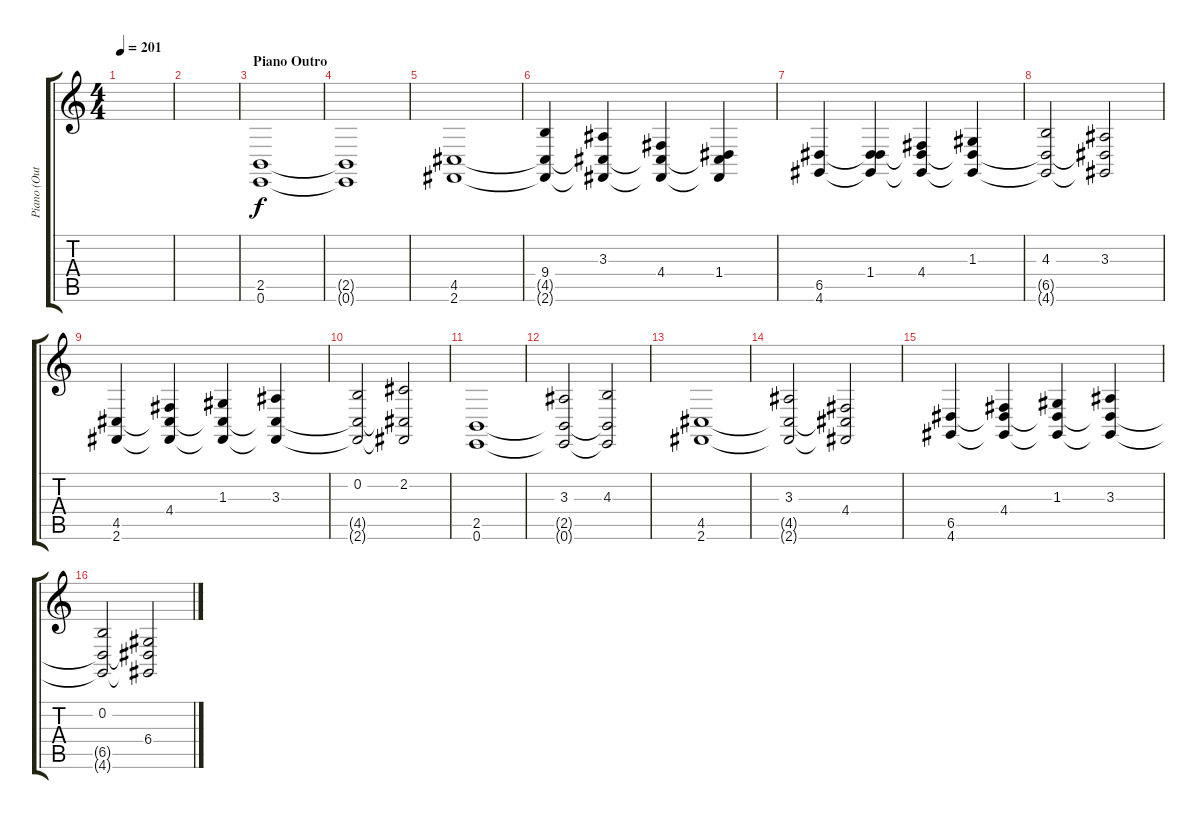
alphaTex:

\track ("Piano (Outro)" "Piano (Out") {instrument acousticgrandpiano}
\staff {score tabs}
\tuning (E4 B3 G3 D3 A2 E2) {hide}
\ts (4 4)
\tempo 201
\clef g2
\ks c
|
|
\section ("" "Piano Outro")
(2.5 0.6).1 |
(2.5{t} 0.6{t}).1 |
(4.5 2.6).1 |
(9.4 4.5{t} 2.6{t}).4 (3.3 4.5{t} 2.6{t}).4 (4.4 4.5{t} 2.6{t}).4 (1.4 4.5{t} 2.6{t}).4 |
(6.5 4.6).4 (1.4 6.5{t} 4.6{t}).4 (4.4 6.5{t} 4.6{t}).4 (1.3 6.5{t} 4.6{t}).4 |
(4.3 6.5{t} 4.6{t}).2 (3.3 6.5{t} 4.6{t}).2 |
(4.5 2.6).4 (4.4 4.5{t} 2.6{t}).4 (1.3 4.5{t} 2.6{t}).4 (3.3 4.5{t} 2.6{t}).4 |
(0.2 4.5{t} 2.6{t}).2 (2.2 4.5{t} 2.6{t}).2 |
(2.5 0.6).1 |
(3.3 2.5{t} 0.6{t}).2 (4.3 2.5{t} 0.6{t}).2 |
(4.5 2.6).1 |
(3.3 4.5{t} 2.6{t}).2 (4.4 4.5{t} 2.6{t}).2 |
(6.5 4.6).4 (4.4 6.5{t} 4.6{t}).4 (1.3 6.5{t} 4.6{t}).4 (3.3 6.5{t} 4.6{t}).4 |
(0.2 6.5{t} 4.6{t}).2 (6.4 6.5{t} 4.6{t}).2
